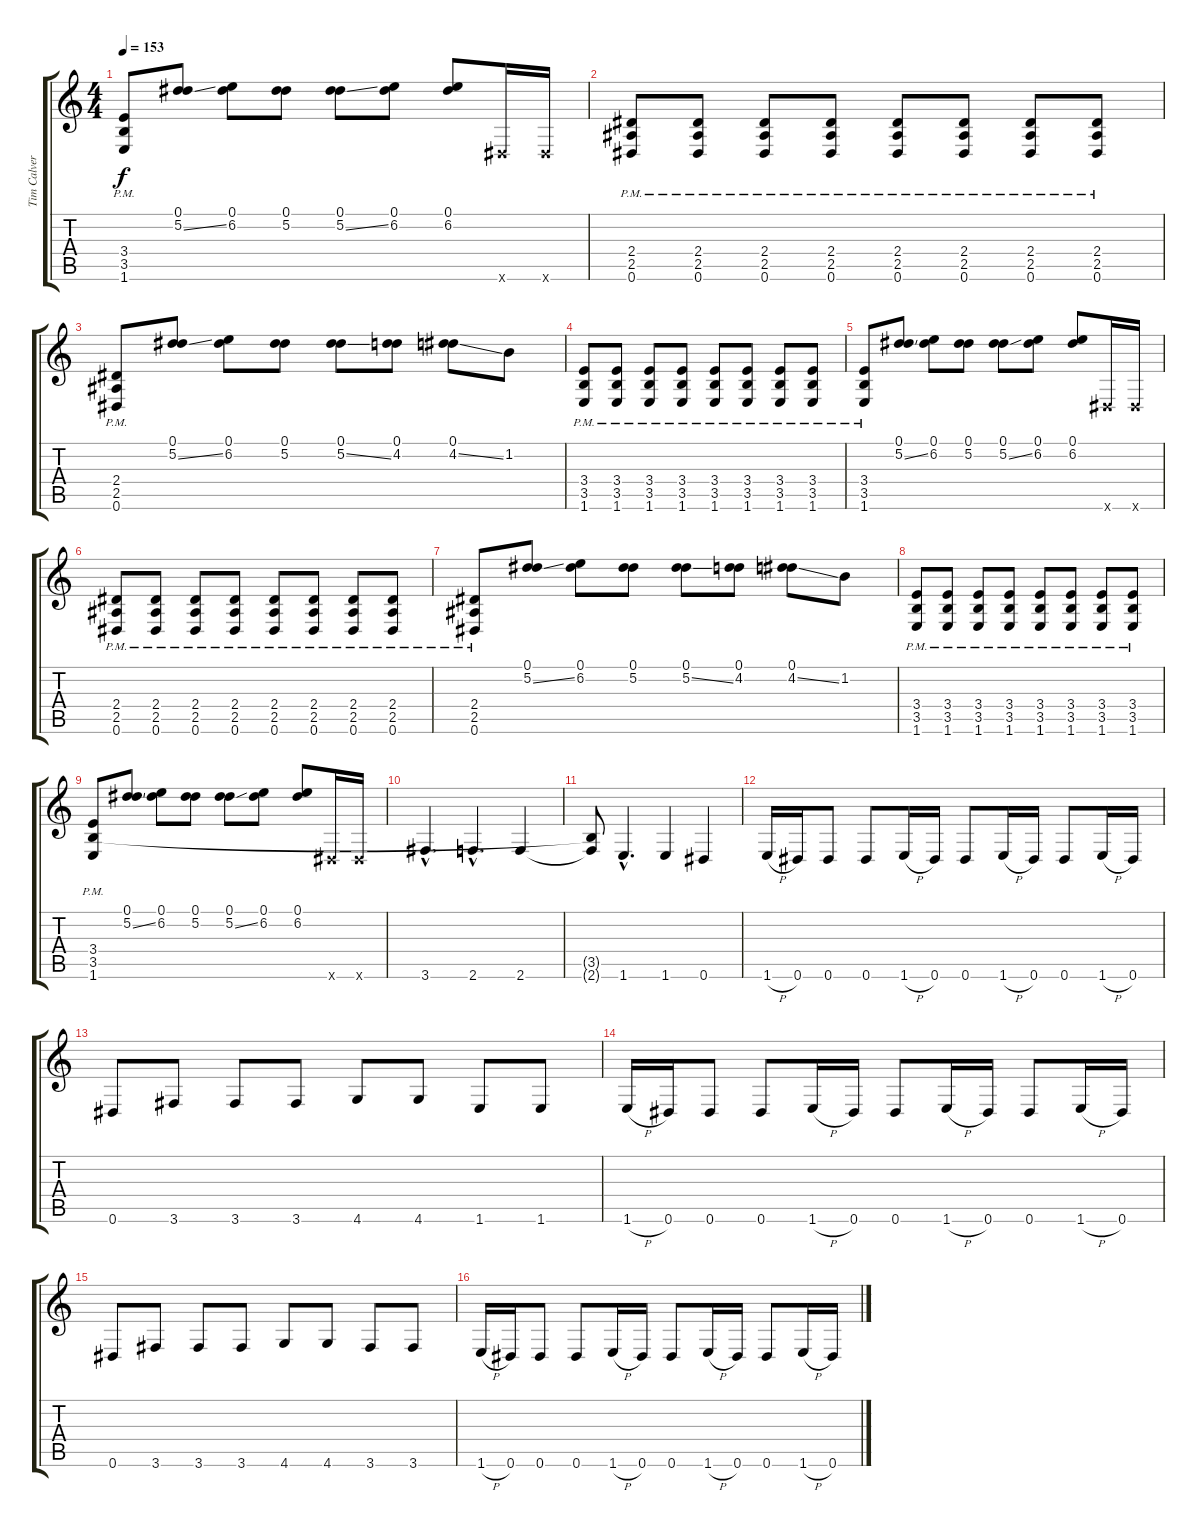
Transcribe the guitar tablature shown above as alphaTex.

\track ("Tim Calvert" "Tim Calver") {instrument distortionguitar}
\staff {score tabs}
\tuning (Eb4 Bb3 Gb3 Db3 Ab2 Eb2) {hide}
\ts (4 4)
\tempo 153
\clef g2
\ks c
(3.4{pm} 3.5{pm} 1.6{pm}).8{dy f} (0.1 5.2{ss}).8 (0.1 6.2).8 (0.1 5.2).8 (0.1 5.2{ss}).8 (0.1 6.2).8 (0.1 6.2).8 0.6{x}.16 0.6{x}.16 |
(2.4{pm} 2.5{pm} 0.6{pm}).8 (2.4{pm} 2.5{pm} 0.6{pm}).8 (2.4{pm} 2.5{pm} 0.6{pm}).8 (2.4{pm} 2.5{pm} 0.6{pm}).8 (2.4{pm} 2.5{pm} 0.6{pm}).8 (2.4{pm} 2.5{pm} 0.6{pm}).8 (2.4{pm} 2.5{pm} 0.6{pm}).8 (2.4{pm} 2.5{pm} 0.6{pm}).8 |
(2.4{pm} 2.5{pm} 0.6{pm}).8 (0.1 5.2{ss}).8 (0.1 6.2).8 (0.1 5.2).8 (0.1 5.2{ss}).8 (0.1 4.2).8 (0.1 4.2{ss}).8 1.2.8 |
(3.4{pm} 3.5{pm} 1.6{pm}).8 (3.4{pm} 3.5{pm} 1.6{pm}).8 (3.4{pm} 3.5{pm} 1.6{pm}).8 (3.4{pm} 3.5{pm} 1.6{pm}).8 (3.4{pm} 3.5{pm} 1.6{pm}).8 (3.4{pm} 3.5{pm} 1.6{pm}).8 (3.4{pm} 3.5{pm} 1.6{pm}).8 (3.4{pm} 3.5{pm} 1.6{pm}).8 |
(3.4{pm} 3.5{pm} 1.6{pm}).8 (0.1 5.2{ss}).8 (0.1 6.2).8 (0.1 5.2).8 (0.1 5.2{ss}).8 (0.1 6.2).8 (0.1 6.2).8 0.6{x}.16 0.6{x}.16 |
(2.4{pm} 2.5{pm} 0.6{pm}).8 (2.4{pm} 2.5{pm} 0.6{pm}).8 (2.4{pm} 2.5{pm} 0.6{pm}).8 (2.4{pm} 2.5{pm} 0.6{pm}).8 (2.4{pm} 2.5{pm} 0.6{pm}).8 (2.4{pm} 2.5{pm} 0.6{pm}).8 (2.4{pm} 2.5{pm} 0.6{pm}).8 (2.4{pm} 2.5{pm} 0.6{pm}).8 |
(2.4{pm} 2.5{pm} 0.6{pm}).8 (0.1 5.2{ss}).8 (0.1 6.2).8 (0.1 5.2).8 (0.1 5.2{ss}).8 (0.1 4.2).8 (0.1 4.2{ss}).8 1.2.8 |
(3.4{pm} 3.5{pm} 1.6{pm}).8 (3.4{pm} 3.5{pm} 1.6{pm}).8 (3.4{pm} 3.5{pm} 1.6{pm}).8 (3.4{pm} 3.5{pm} 1.6{pm}).8 (3.4{pm} 3.5{pm} 1.6{pm}).8 (3.4{pm} 3.5{pm} 1.6{pm}).8 (3.4{pm} 3.5{pm} 1.6{pm}).8 (3.4{pm} 3.5{pm} 1.6{pm}).8 |
(3.4{pm} 3.5{pm} 1.6{pm}).8 (0.1 5.2{ss}).8 (0.1 6.2).8 (0.1 5.2).8 (0.1 5.2{ss}).8 (0.1 6.2).8 (0.1 6.2).8 0.6{x}.16 0.6{x}.16 |
3.6{hac}.4{d} 2.6{hac}.4{d} 2.6.4 |
(3.5{t} 2.6{t}).8 1.6{hac}.4{d} 1.6.4 0.6.4 |
1.6{h}.16 0.6.16 0.6.8 0.6.8 1.6{h}.16 0.6.16 0.6.8 1.6{h}.16 0.6.16 0.6.8 1.6{h}.16 0.6.16 |
0.6.8 3.6.8 3.6.8 3.6.8 4.6.8 4.6.8 1.6.8 1.6.8 |
1.6{h}.16 0.6.16 0.6.8 0.6.8 1.6{h}.16 0.6.16 0.6.8 1.6{h}.16 0.6.16 0.6.8 1.6{h}.16 0.6.16 |
0.6.8 3.6.8 3.6.8 3.6.8 4.6.8 4.6.8 3.6.8 3.6.8 |
1.6{h}.16 0.6.16 0.6.8 0.6.8 1.6{h}.16 0.6.16 0.6.8 1.6{h}.16 0.6.16 0.6.8 1.6{h}.16 0.6.16
